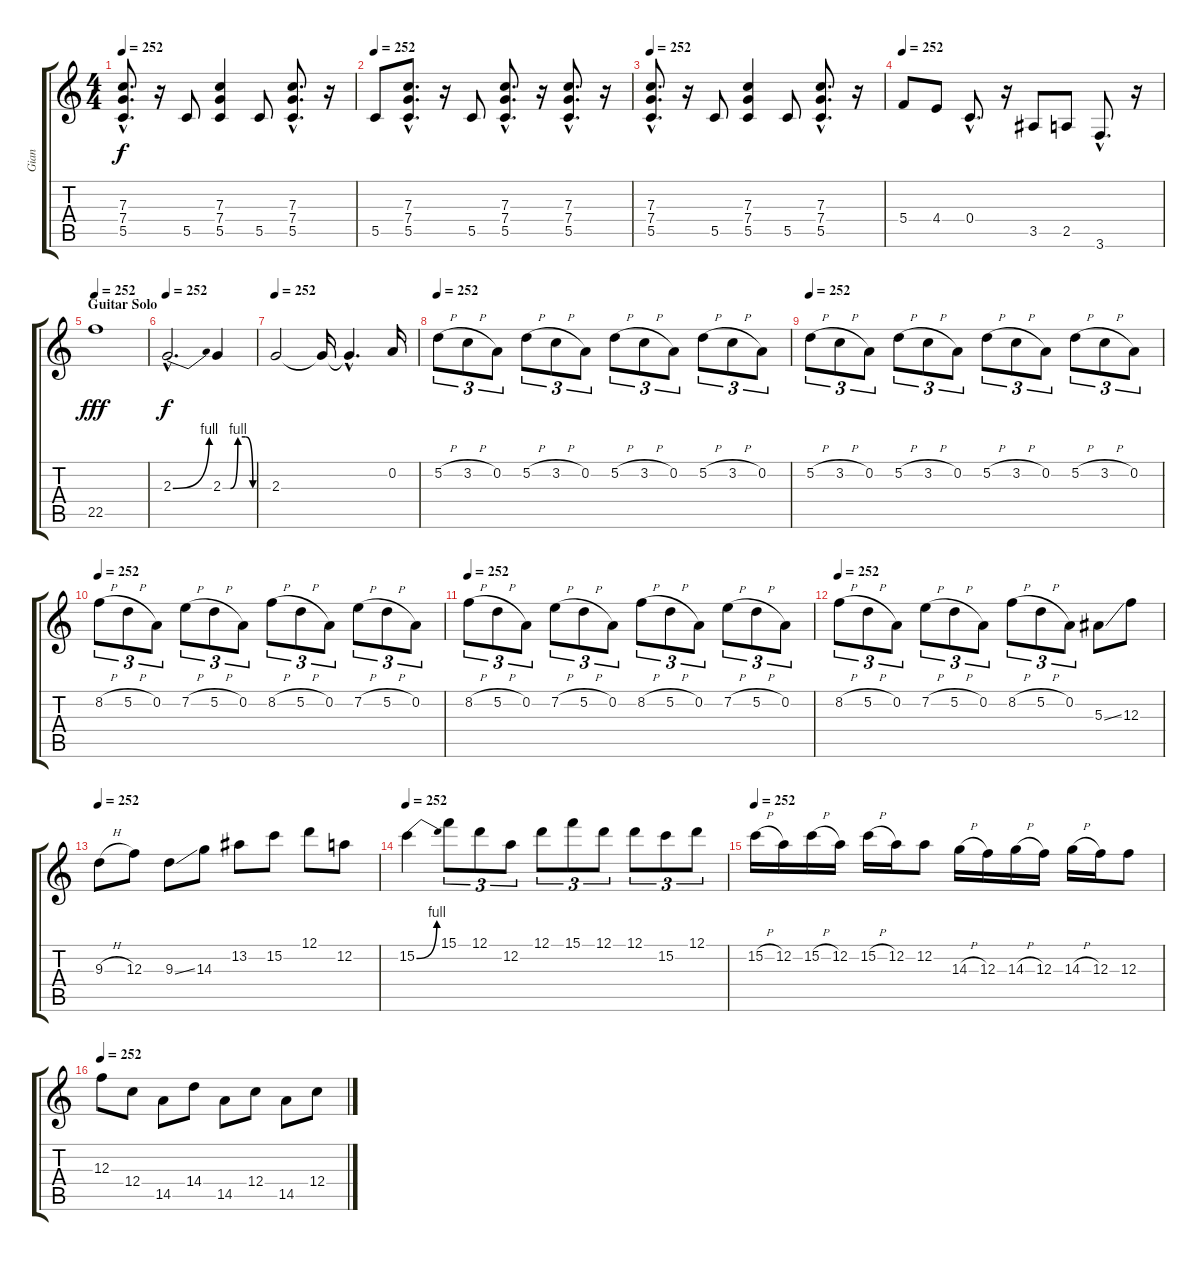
\track ("Gian" "Gian") {instrument distortionguitar}
\staff {score tabs}
\tuning (D4 A3 F3 C3 G2 D2) {hide}
\ts (4 4)
\tempo 252
\clef g2
\ks c
(7.3{hac} 7.4{hac} 5.5{hac}).8{d dy f} r.16 5.5.8 (7.3 7.4 5.5).4 5.5.8 (7.3{hac} 7.4{hac} 5.5{hac}).8{d} r.16 |
\tempo 252
5.5.8 (7.3{hac} 7.4{hac} 5.5{hac}).8{d} r.16 5.5.8 (7.3{hac} 7.4{hac} 5.5{hac}).8{d} r.16 (7.3{hac} 7.4{hac} 5.5{hac}).8{d} r.16 |
\tempo 252
(7.3{hac} 7.4{hac} 5.5{hac}).8{d} r.16 5.5.8 (7.3 7.4 5.5).4 5.5.8 (7.3{hac} 7.4{hac} 5.5{hac}).8{d} r.16 |
\tempo 252
5.4.8 4.4.8 0.4{hac}.8{d} r.16 3.5.8 2.5.8 3.6{hac}.8{d} r.16 |
\section ("" "Guitar Solo")
\tempo 252
22.5.1{dy fff} |
\tempo 252
2.3{be (bend 0 0 60 4) hac}.2{d dy f volume 12} 2.3{be (custom 0 0 15 0 30 4 45 4 60 0)}.4 |
\tempo 252
2.3.2 2.3{t}.16 2.3{hac t}.4{d} 0.2.16 |
\tempo 252
5.2{h}.8{tu (3 2)} 3.2{h}.8{tu (3 2)} 0.2.8{tu (3 2)} 5.2{h}.8{tu (3 2)} 3.2{h}.8{tu (3 2)} 0.2.8{tu (3 2)} 5.2{h}.8{tu (3 2)} 3.2{h}.8{tu (3 2)} 0.2.8{tu (3 2)} 5.2{h}.8{tu (3 2)} 3.2{h}.8{tu (3 2)} 0.2.8{tu (3 2)} |
\tempo 252
5.2{h}.8{tu (3 2)} 3.2{h}.8{tu (3 2)} 0.2.8{tu (3 2)} 5.2{h}.8{tu (3 2)} 3.2{h}.8{tu (3 2)} 0.2.8{tu (3 2)} 5.2{h}.8{tu (3 2)} 3.2{h}.8{tu (3 2)} 0.2.8{tu (3 2)} 5.2{h}.8{tu (3 2)} 3.2{h}.8{tu (3 2)} 0.2.8{tu (3 2)} |
\tempo 252
8.2{h}.8{tu (3 2)} 5.2{h}.8{tu (3 2)} 0.2.8{tu (3 2)} 7.2{h}.8{tu (3 2)} 5.2{h}.8{tu (3 2)} 0.2.8{tu (3 2)} 8.2{h}.8{tu (3 2)} 5.2{h}.8{tu (3 2)} 0.2.8{tu (3 2)} 7.2{h}.8{tu (3 2)} 5.2{h}.8{tu (3 2)} 0.2.8{tu (3 2)} |
\tempo 252
8.2{h}.8{tu (3 2)} 5.2{h}.8{tu (3 2)} 0.2.8{tu (3 2)} 7.2{h}.8{tu (3 2)} 5.2{h}.8{tu (3 2)} 0.2.8{tu (3 2)} 8.2{h}.8{tu (3 2)} 5.2{h}.8{tu (3 2)} 0.2.8{tu (3 2)} 7.2{h}.8{tu (3 2)} 5.2{h}.8{tu (3 2)} 0.2.8{tu (3 2)} |
\tempo 252
8.2{h}.8{tu (3 2)} 5.2{h}.8{tu (3 2)} 0.2.8{tu (3 2)} 7.2{h}.8{tu (3 2)} 5.2{h}.8{tu (3 2)} 0.2.8{tu (3 2)} 8.2{h}.8{tu (3 2)} 5.2{h}.8{tu (3 2)} 0.2.8{tu (3 2)} 5.3{ss}.8 12.3.8 |
\tempo 252
9.3{h}.8 12.3.8 9.3{ss}.8 14.3.8 13.2.8 15.2.8 12.1.8 12.2.8 |
\tempo 252
15.2{be (bend 0 0 60 4)}.4 15.1.8{tu (3 2)} 12.1.8{tu (3 2)} 12.2.8{tu (3 2)} 12.1.8{tu (3 2)} 15.1.8{tu (3 2)} 12.1.8{tu (3 2)} 12.1.8{tu (3 2)} 15.2.8{tu (3 2)} 12.1.8{tu (3 2)} |
\tempo 252
15.2{h}.16 12.2.16 15.2{h}.16 12.2.16 15.2{h}.16 12.2.16 12.2.8 14.3{h}.16 12.3.16 14.3{h}.16 12.3.16 14.3{h}.16 12.3.16 12.3.8 |
\tempo 252
12.3.8 12.4.8 14.5.8 14.4.8 14.5.8 12.4.8 14.5.8 12.4.8
